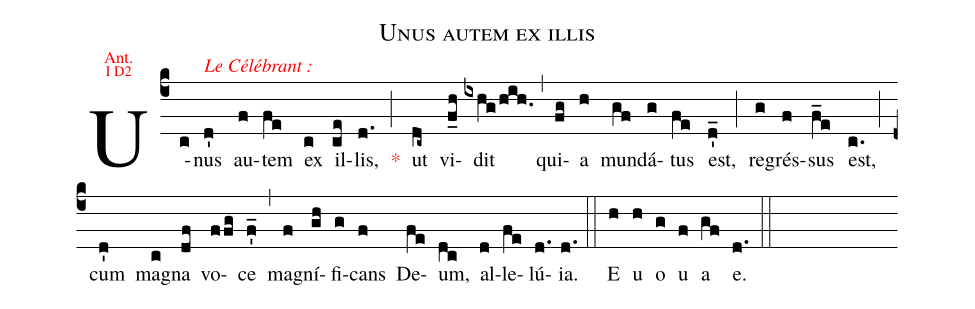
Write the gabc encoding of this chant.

name:Unus autem ex illis;
office-part:Antiphona;
annotation: {\color{red}\footnotesize Ant.};
annotation: {\color{red}\scriptsize I D2};
%%
(c4) U(c)<alt>{\textcolor{red}{Le Célébrant :}}</alt>nus(d') au(f)tem(fe) ex(c) il(ce)lis,(d.) <c>*</c>(;) ut(dc~) vi(f_h)dit(ixhg/hih.) (,) qui(fg)a(h) mun(gf)dá(g)tus(fe) est,(d'_) (;) re(g)grés(f)sus(f_e) est,(c.) (;) cum(d') ma(c)gna(df) vo(ffg)ce(f'_) (,) ma(f)gní(gh)fi(g)cans(f) De(fe)um,(dc) al(d)le(fe)lú(d.){ia}.(d.) (::) <eu>E(h) u(h) o(g) u(f) a(gf) e.</eu>(d.) (::)
